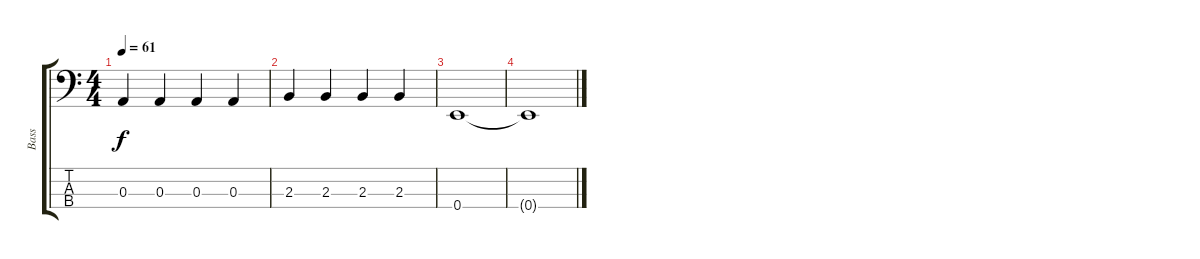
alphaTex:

\track ("Bass" "Bass") {instrument electricbassfinger}
\staff {score tabs}
\tuning (G2 D2 A1 E1) {hide}
\ts (4 4)
\tempo 61
\clef f4
\ks c
0.3.4{dy f} 0.3.4 0.3.4 0.3.4 |
2.3.4 2.3.4 2.3.4 2.3.4 |
0.4.1 |
0.4{t}.1
